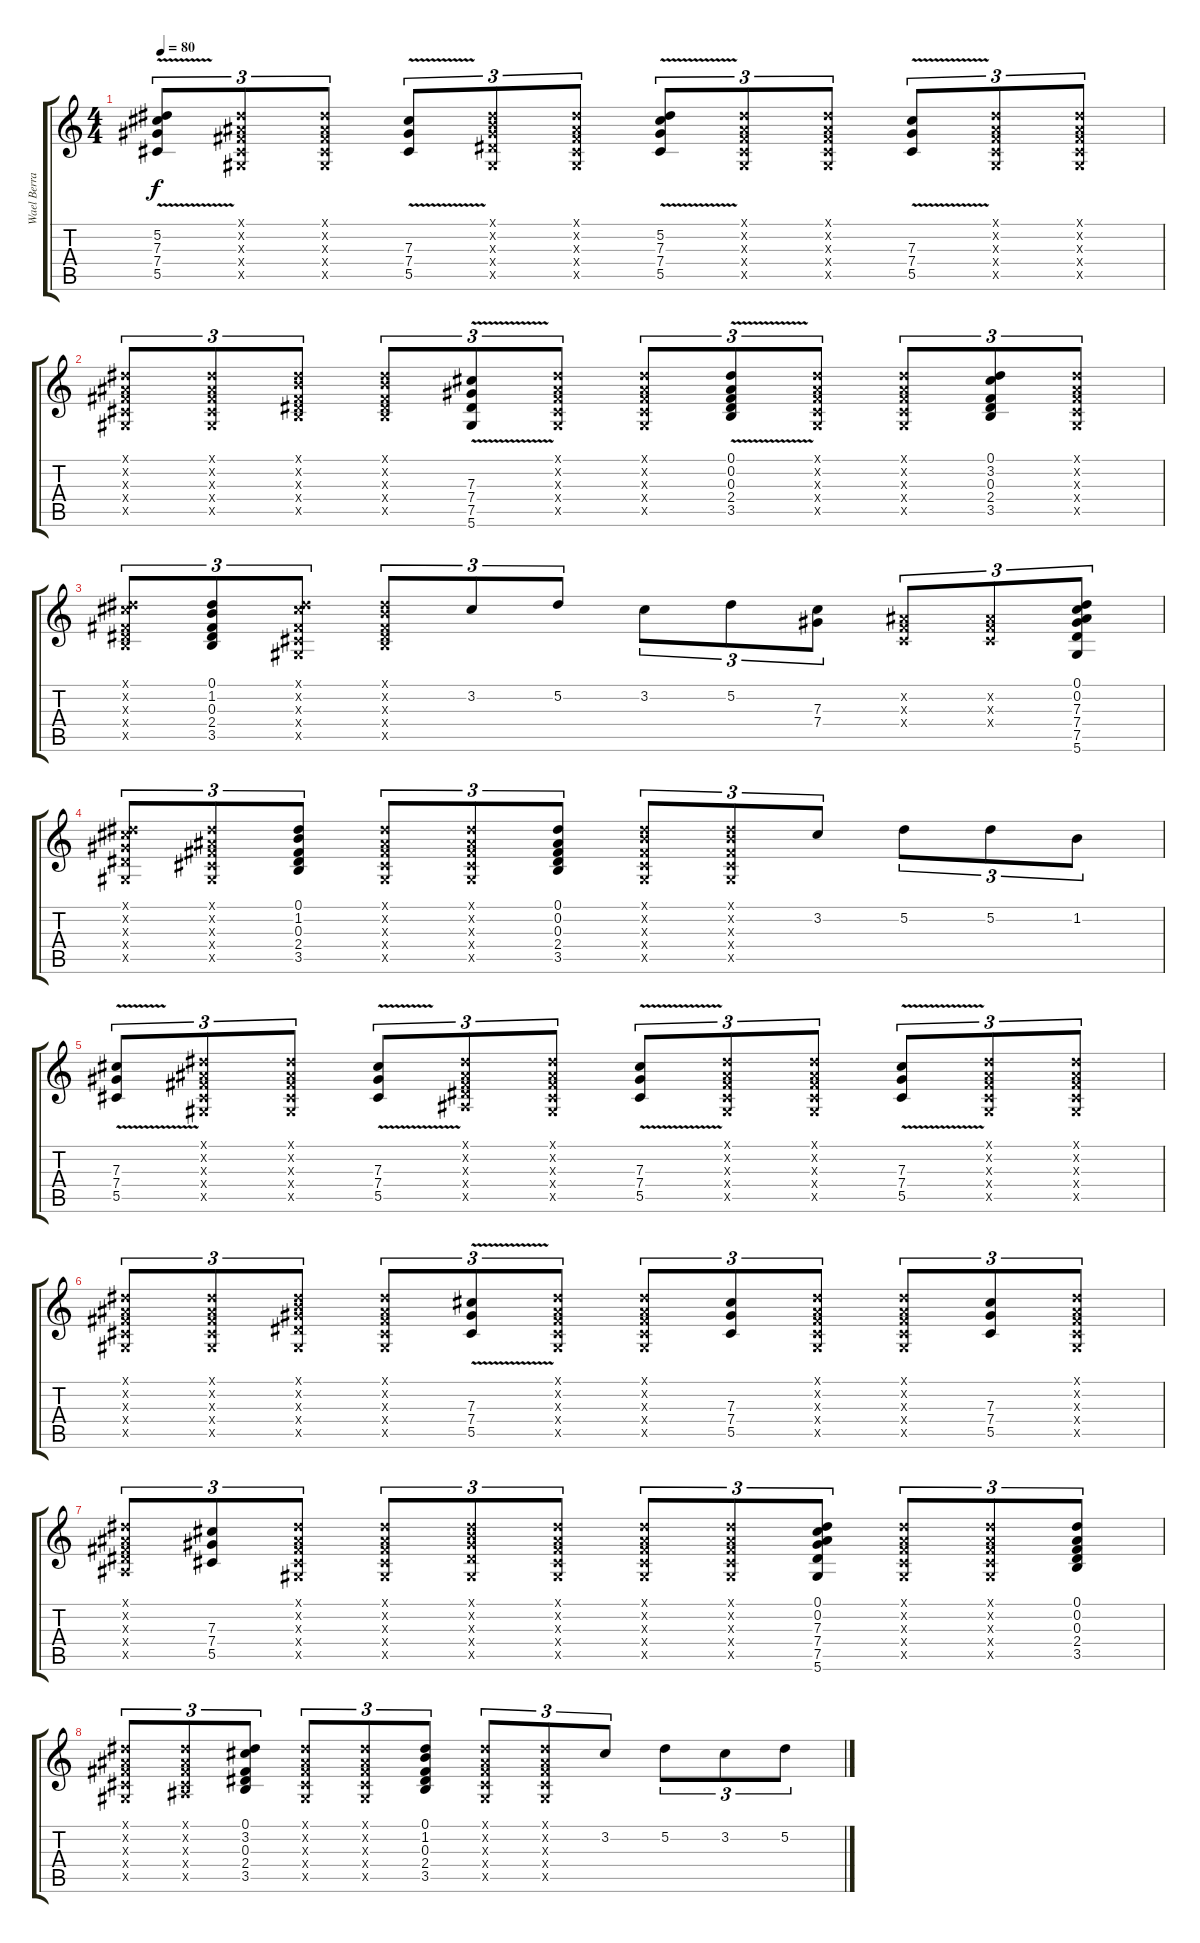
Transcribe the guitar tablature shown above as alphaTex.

\track ("Wael Berrais" "Wael Berra") {instrument distortionguitar}
\staff {score tabs}
\tuning (Eb4 Bb3 Gb3 Db3 Ab2 Eb2) {hide}
\ts (4 4)
\tempo 80
\clef g2
\ks c
(5.2 7.3 7.4{v} 5.5{v}).8{tu (3 2) dy f} (0.1{x} 0.2{x} 0.3{x} 0.4{x} 0.5{x}).8{tu (3 2)} (0.1{x} 0.2{x} 0.3{x} 0.4{x} 0.5{x}).8{tu (3 2)} (7.3 7.4{v} 5.5{v}).8{tu (3 2)} (0.1{x} 1.2{x} 2.3{x} 2.4{x} 0.5{x}).8{tu (3 2)} (0.1{x} 0.2{x} 0.3{x} 0.4{x} 0.5{x}).8{tu (3 2)} (5.2 7.3{v} 7.4{v} 5.5{v}).8{tu (3 2)} (0.1{x} 0.2{x} 0.3{x} 0.4{x} 0.5{x}).8{tu (3 2)} (0.1{x} 0.2{x} 0.3{x} 0.4{x} 0.5{x}).8{tu (3 2)} (7.3{v} 7.4{v} 5.5{v}).8{tu (3 2)} (0.1{x} 0.2{x} 0.3{x} 0.4{x} 0.5{x}).8{tu (3 2)} (0.1{x} 0.2{x} 0.3{x} 0.4{x} 0.5{x}).8{tu (3 2)} |
(0.1{x} 0.2{x} 0.3{x} 0.4{x} 0.5{x}).8{tu (3 2)} (0.1{x} 0.2{x} 0.3{x} 0.4{x} 0.5{x}).8{tu (3 2)} (0.1{x} 1.2{x} 0.3{x} 2.4{x} 3.5{x}).8{tu (3 2)} (0.1{x} 1.2{x} 0.3{x} 2.4{x} 3.5{x}).8{tu (3 2)} (7.3{v} 7.4{v} 7.5{v} 5.6).8{tu (3 2)} (0.1{x} 0.2{x} 0.3{x} 0.4{x} 0.5{x}).8{tu (3 2)} (0.1{x} 0.2{x} 0.3{x} 0.4{x} 0.5{x}).8{tu (3 2)} (0.1{v} 0.2{v} 0.3{v} 2.4{v} 3.5{v}).8{tu (3 2)} (0.1{x} 0.2{x} 0.3{x} 0.4{x} 0.5{x}).8{tu (3 2)} (0.1{x} 0.2{x} 0.3{x} 0.4{x} 0.5{x}).8{tu (3 2)} (0.1 3.2 0.3 2.4 3.5).8{tu (3 2)} (0.1{x} 0.2{x} 0.3{x} 0.4{x} 0.5{x}).8{tu (3 2)} |
(0.1{x} 3.2{x} 0.3{x} 2.4{x} 3.5{x}).8{tu (3 2)} (0.1 1.2 0.3 2.4 3.5).8{tu (3 2)} (0.1{x} 3.2{x} 0.3{x} 0.4{x} 0.5{x}).8{tu (3 2)} (0.1{x} 1.2{x} 0.3{x} 2.4{x} 3.5{x}).8{tu (3 2)} 3.2.8{tu (3 2)} 5.2.8{tu (3 2)} 3.2.8{tu (3 2)} 5.2.8{tu (3 2)} (7.3 7.4).8{tu (3 2)} (0.2{x} 0.3{x} 0.4{x}).8{tu (3 2)} (0.2{x} 0.3{x} 0.4{x}).8{tu (3 2)} (0.1 0.2 7.3 7.4 7.5 5.6).8{tu (3 2)} |
(0.1{x} 3.2{x} 2.3{x} 2.4{x} 0.5{x}).8{tu (3 2)} (0.1{x} 0.2{x} 0.3{x} 0.4{x} 0.5{x}).8{tu (3 2)} (0.1 1.2 0.3 2.4 3.5).8{tu (3 2)} (0.1{x} 0.2{x} 0.3{x} 0.4{x} 0.5{x}).8{tu (3 2)} (0.1{x} 0.2{x} 0.3{x} 0.4{x} 0.5{x}).8{tu (3 2)} (0.1 0.2 0.3 2.4 3.5).8{tu (3 2)} (0.1{x} 1.2{x} 0.3{x} 0.4{x} 0.5{x}).8{tu (3 2)} (0.1{x} 1.2{x} 0.3{x} 0.4{x} 0.5{x}).8{tu (3 2)} 3.2.8{tu (3 2)} 5.2.8{tu (3 2)} 5.2.8{tu (3 2)} 1.2.8{tu (3 2)} |
(7.3{v} 7.4{v} 5.5).8{tu (3 2)} (0.1{x} 0.2{x} 0.3{x} 0.4{x} 0.5{x}).8{tu (3 2)} (0.1{x} 0.2{x} 0.3{x} 0.4{x} 0.5{x}).8{tu (3 2)} (7.3{v} 7.4{v} 5.5{v}).8{tu (3 2)} (0.1{x} 0.2{x} 0.3{x} 2.4{x} 2.5{x}).8{tu (3 2)} (0.1{x} 0.2{x} 0.3{x} 0.4{x} 0.5{x}).8{tu (3 2)} (7.3{v} 7.4{v} 5.5{v}).8{tu (3 2)} (0.1{x} 0.2{x} 0.3{x} 0.4{x} 0.5{x}).8{tu (3 2)} (0.1{x} 0.2{x} 0.3{x} 0.4{x} 0.5{x}).8{tu (3 2)} (7.3{v} 7.4{v} 5.5{v}).8{tu (3 2)} (0.1{x} 0.2{x} 0.3{x} 0.4{x} 0.5{x}).8{tu (3 2)} (0.1{x} 0.2{x} 0.3{x} 0.4{x} 0.5{x}).8{tu (3 2)} |
(0.1{x} 0.2{x} 0.3{x} 0.4{x} 0.5{x}).8{tu (3 2)} (0.1{x} 0.2{x} 0.3{x} 0.4{x} 0.5{x}).8{tu (3 2)} (0.1{x} 1.2{x} 2.3{x} 2.4{x} 0.5{x}).8{tu (3 2)} (0.1{x} 0.2{x} 0.3{x} 0.4{x} 0.5{x}).8{tu (3 2)} (7.3{v} 7.4{v} 5.5{v}).8{tu (3 2)} (0.1{x} 0.2{x} 0.3{x} 0.4{x} 0.5{x}).8{tu (3 2)} (0.1{x} 0.2{x} 0.3{x} 0.4{x} 0.5{x}).8{tu (3 2)} (7.3 7.4 5.5).8{tu (3 2)} (0.1{x} 0.2{x} 0.3{x} 0.4{x} 0.5{x}).8{tu (3 2)} (0.1{x} 0.2{x} 0.3{x} 0.4{x} 0.5{x}).8{tu (3 2)} (7.3 7.4 5.5).8{tu (3 2)} (0.1{x} 0.2{x} 0.3{x} 0.4{x} 0.5{x}).8{tu (3 2)} |
(0.1{x} 0.2{x} 0.3{x} 2.4{x} 2.5{x}).8{tu (3 2)} (7.3 7.4 5.5).8{tu (3 2)} (0.1{x} 0.2{x} 0.3{x} 0.4{x} 0.5{x}).8{tu (3 2)} (0.1{x} 0.2{x} 0.3{x} 0.4{x} 0.5{x}).8{tu (3 2)} (0.1{x} 1.2{x} 2.3{x} 2.4{x} 0.5{x}).8{tu (3 2)} (0.1{x} 0.2{x} 0.3{x} 0.4{x} 0.5{x}).8{tu (3 2)} (0.1{x} 0.2{x} 0.3{x} 0.4{x} 0.5{x}).8{tu (3 2)} (0.1{x} 0.2{x} 0.3{x} 0.4{x} 0.5{x}).8{tu (3 2)} (0.1 0.2 7.3 7.4 7.5 5.6).8{tu (3 2)} (0.1{x} 0.2{x} 0.3{x} 0.4{x} 0.5{x}).8{tu (3 2)} (0.1{x} 0.2{x} 0.3{x} 0.4{x} 0.5{x}).8{tu (3 2)} (0.1 0.2 0.3 2.4 3.5).8{tu (3 2)} |
(0.1{x} 0.2{x} 0.3{x} 0.4{x} 0.5{x}).8{tu (3 2)} (0.1{x} 0.2{x} 0.3{x} 0.4{x} 2.5{x}).8{tu (3 2)} (0.1 3.2 0.3 2.4 3.5).8{tu (3 2)} (0.1{x} 0.2{x} 0.3{x} 0.4{x} 0.5{x}).8{tu (3 2)} (0.1{x} 0.2{x} 0.3{x} 0.4{x} 0.5{x}).8{tu (3 2)} (0.1 1.2 0.3 2.4 3.5).8{tu (3 2)} (0.1{x} 0.2{x} 0.3{x} 0.4{x} 0.5{x}).8{tu (3 2)} (0.1{x} 0.2{x} 0.3{x} 0.4{x} 0.5{x}).8{tu (3 2)} 3.2.8{tu (3 2)} 5.2.8{tu (3 2)} 3.2.8{tu (3 2)} 5.2.8{tu (3 2)}
